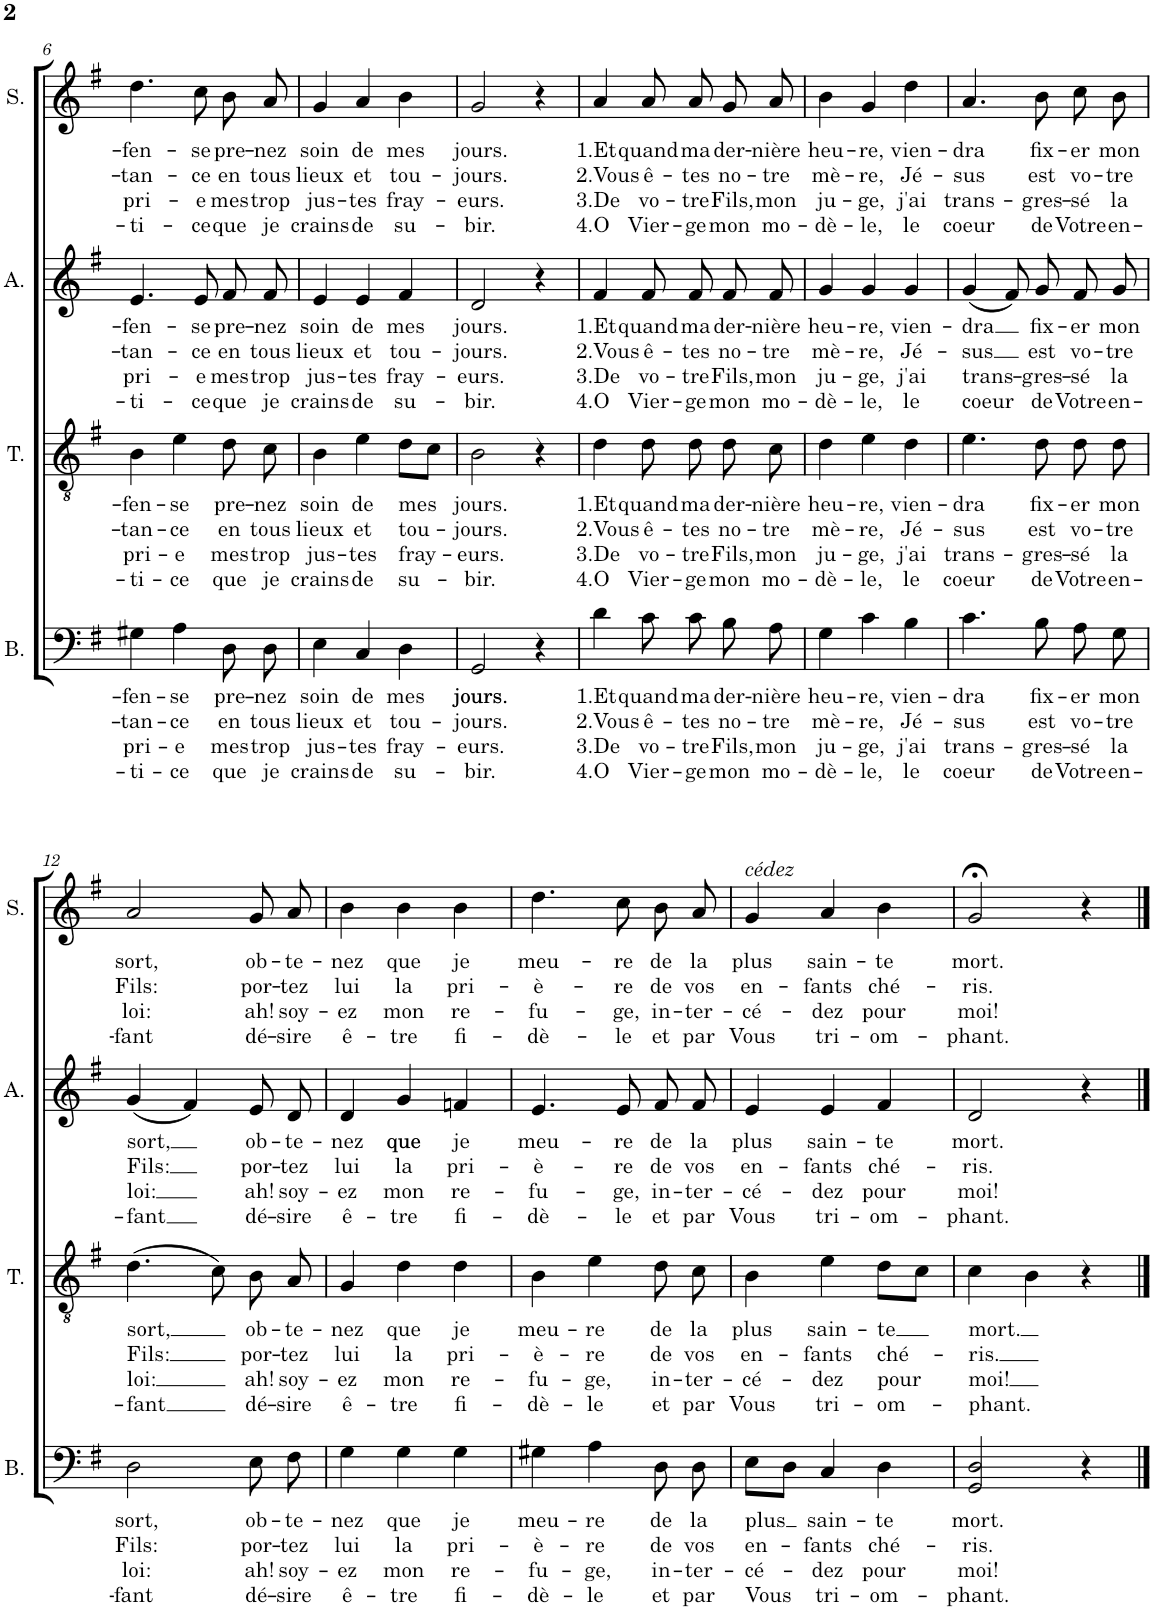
**kern	**text	**text	**text	**text	**kern	**text	**text	**text	**text	**kern	**text	**text	**text	**text	**kern	**text	**text	**text	**text
*part4	*part4	*part4	*part4	*part4	*part3	*part3	*part3	*part3	*part3	*part2	*part2	*part2	*part2	*part2	*part1	*part1	*part1	*part1	*part1
*staff4	*staff4	*staff4	*staff4	*staff4	*staff3	*staff3	*staff3	*staff3	*staff3	*staff2	*staff2	*staff2	*staff2	*staff2	*staff1	*staff1	*staff1	*staff1	*staff1
*I"Bass	*	*	*	*	*I"Tenor	*	*	*	*	*I"Alto	*	*	*	*	*I"Soprano	*	*	*	*
*I'B.	*	*	*	*	*I'T.	*	*	*	*	*I'A.	*	*	*	*	*I'S.	*	*	*	*
!!LO:PB:g=z
*clefF4	*	*	*	*	*clefGv2	*	*	*	*	*clefG2	*	*	*	*	*clefG2	*	*	*	*
*k[f#]	*	*	*	*	*k[f#]	*	*	*	*	*k[f#]	*	*	*	*	*k[f#]	*	*	*	*
*M3/4	*	*	*	*	*M3/4	*	*	*	*	*M3/4	*	*	*	*	*M3/4	*	*	*	*
=6	=6	=6	=6	=6	=6	=6	=6	=6	=6	=6	=6	=6	=6	=6	=6	=6	=6	=6	=6
!	!LO:LY:b	!LO:LY:b	!LO:LY:b	!LO:LY:b	!	!LO:LY:b	!LO:LY:b	!LO:LY:b	!LO:LY:b	!	!LO:LY:b	!LO:LY:b	!LO:LY:b	!LO:LY:b	!	!LO:LY:b	!LO:LY:b	!LO:LY:b	!LO:LY:b
4G#X\	-fen-	-tan-	pri-	-ti-	4B\	-fen-	-tan-	pri-	-ti-	4.e/	-fen-	-tan-	pri-	-ti-	4.dd\	-fen-	-tan-	pri-	-ti-
!	!LO:LY:b	!LO:LY:b	!LO:LY:b	!LO:LY:b	!	!LO:LY:b	!LO:LY:b	!LO:LY:b	!LO:LY:b	!	!	!	!	!	!	!	!	!	!
4A\	-se	-ce	-e	-ce	4e\	-se	-ce	-e	-ce	.	.	.	.	.	.	.	.	.	.
!	!	!	!	!	!	!	!	!	!	!	!LO:LY:b	!LO:LY:b	!LO:LY:b	!LO:LY:b	!	!LO:LY:b	!LO:LY:b	!LO:LY:b	!LO:LY:b
.	.	.	.	.	.	.	.	.	.	8e/	-se	-ce	-e	-ce	8cc\	-se	-ce	-e	-ce
!	!LO:LY:b	!LO:LY:b	!LO:LY:b	!LO:LY:b	!	!LO:LY:b	!LO:LY:b	!LO:LY:b	!LO:LY:b	!	!LO:LY:b	!LO:LY:b	!LO:LY:b	!LO:LY:b	!	!LO:LY:b	!LO:LY:b	!LO:LY:b	!LO:LY:b
8D\	pre-	en	mes	que	8d\	pre-	en	mes	que	8f#/L	pre-	en	mes	que	8b/L	pre-	en	mes	que
!	!LO:LY:b	!LO:LY:b	!LO:LY:b	!LO:LY:b	!	!LO:LY:b	!LO:LY:b	!LO:LY:b	!LO:LY:b	!	!LO:LY:b	!LO:LY:b	!LO:LY:b	!LO:LY:b	!	!LO:LY:b	!LO:LY:b	!LO:LY:b	!LO:LY:b
8D\	-nez	tous	trop	je	8c\	-nez	tous	trop	je	8f#/J	-nez	tous	trop	je	8a/J	-nez	tous	trop	je
=7	=7	=7	=7	=7	=7	=7	=7	=7	=7	=7	=7	=7	=7	=7	=7	=7	=7	=7	=7
!	!LO:LY:b	!LO:LY:b	!LO:LY:b	!LO:LY:b	!	!LO:LY:b	!LO:LY:b	!LO:LY:b	!LO:LY:b	!	!LO:LY:b	!LO:LY:b	!LO:LY:b	!LO:LY:b	!	!LO:LY:b	!LO:LY:b	!LO:LY:b	!LO:LY:b
4E\	soin	lieux	jus-	crains	4B\	soin	lieux	jus-	crains	4e/	soin	lieux	jus-	crains	4g/	soin	lieux	jus-	crains
!	!LO:LY:b	!LO:LY:b	!LO:LY:b	!LO:LY:b	!	!LO:LY:b	!LO:LY:b	!LO:LY:b	!LO:LY:b	!	!LO:LY:b	!LO:LY:b	!LO:LY:b	!LO:LY:b	!	!LO:LY:b	!LO:LY:b	!LO:LY:b	!LO:LY:b
4C/	de	et	-tes	de	4e\	de	et	-tes	de	4e/	de	et	-tes	de	4a/	de	et	-tes	de
!	!LO:LY:b	!LO:LY:b	!LO:LY:b	!LO:LY:b	!	!LO:LY:b	!LO:LY:b	!LO:LY:b	!LO:LY:b	!	!LO:LY:b	!LO:LY:b	!LO:LY:b	!LO:LY:b	!	!LO:LY:b	!LO:LY:b	!LO:LY:b	!LO:LY:b
4D\	mes	tou-	fray-	su-	8d\L	mes	-tou-	fray-	su-	4f#/	mes	tou-	fray-	su-	4b\	mes	tou-	fray-	su-
.	.	.	.	.	8c\J	.	.	.	.	.	.	.	.	.	.	.	.	.	.
=8	=8	=8	=8	=8	=8	=8	=8	=8	=8	=8	=8	=8	=8	=8	=8	=8	=8	=8	=8
!	!LO:LY:b	!LO:LY:b	!LO:LY:b	!LO:LY:b	!	!LO:LY:b	!LO:LY:b	!LO:LY:b	!LO:LY:b	!	!LO:LY:b	!LO:LY:b	!LO:LY:b	!LO:LY:b	!	!LO:LY:b	!LO:LY:b	!LO:LY:b	!LO:LY:b
2GG/	jours.	-jours.	-eurs.	-bir.	2B\	jours.	-jours.	-eurs.	-bir.	2d/	jours.	-jours.	-eurs.	-bir.	2g/	jours.	-jours.	-eurs.	-bir.
4r	.	.	.	.	4r	.	.	.	.	4r	.	.	.	.	4r	.	.	.	.
=9	=9	=9	=9	=9	=9	=9	=9	=9	=9	=9	=9	=9	=9	=9	=9	=9	=9	=9	=9
!	!LO:LY:b	!LO:LY:b	!LO:LY:b	!LO:LY:b	!	!LO:LY:b	!LO:LY:b	!LO:LY:b	!LO:LY:b	!	!LO:LY:b	!LO:LY:b	!LO:LY:b	!LO:LY:b	!	!LO:LY:b	!LO:LY:b	!LO:LY:b	!LO:LY:b
4d\	1.Et	2.Vous	3.De	4.O	4d\	1.Et	2.Vous	3.De	4.O	4f#/	1.Et	2.Vous	3.De	4.O	4a/	1.Et	2.Vous	3.De	4.O
!	!LO:LY:b	!LO:LY:b	!LO:LY:b	!LO:LY:b	!	!LO:LY:b	!LO:LY:b	!LO:LY:b	!LO:LY:b	!	!LO:LY:b	!LO:LY:b	!LO:LY:b	!LO:LY:b	!	!LO:LY:b	!LO:LY:b	!LO:LY:b	!LO:LY:b
8c\	quand	ê-	vo-	Vier-	8d\	quand	ê-	vo-	Vier-	8f#/L	quand	ê-	vo-	Vier-	8a/L	quand	ê-	vo-	Vier-
!	!LO:LY:b	!LO:LY:b	!LO:LY:b	!LO:LY:b	!	!LO:LY:b	!LO:LY:b	!LO:LY:b	!LO:LY:b	!	!LO:LY:b	!LO:LY:b	!LO:LY:b	!LO:LY:b	!	!LO:LY:b	!LO:LY:b	!LO:LY:b	!LO:LY:b
8c\	ma	-tes	-tre	-ge	8d\	ma	-tes	-tre	-ge	8f#/J	ma	-tes	-tre	-ge	8a/J	ma	-tes	-tre	-ge
!	!LO:LY:b	!LO:LY:b	!LO:LY:b	!LO:LY:b	!	!LO:LY:b	!LO:LY:b	!LO:LY:b	!LO:LY:b	!	!LO:LY:b	!LO:LY:b	!LO:LY:b	!LO:LY:b	!	!LO:LY:b	!LO:LY:b	!LO:LY:b	!LO:LY:b
8B\	der-	no-	Fils,	mon	8d\	der-	no-	Fils,	mon	8f#/L	der-	no-	Fils,	mon	8g/L	der-	no-	Fils,	mon
!	!LO:LY:b	!LO:LY:b	!LO:LY:b	!LO:LY:b	!	!LO:LY:b	!LO:LY:b	!LO:LY:b	!LO:LY:b	!	!LO:LY:b	!LO:LY:b	!LO:LY:b	!LO:LY:b	!	!LO:LY:b	!LO:LY:b	!LO:LY:b	!LO:LY:b
8A\	-nière	-tre	mon	mo-	8c\	-nière	-tre	mon	mo-	8f#/J	-nière	-tre	mon	mo-	8a/J	-nière	-tre	mon	mo-
=10	=10	=10	=10	=10	=10	=10	=10	=10	=10	=10	=10	=10	=10	=10	=10	=10	=10	=10	=10
!	!LO:LY:b	!LO:LY:b	!LO:LY:b	!LO:LY:b	!	!LO:LY:b	!LO:LY:b	!LO:LY:b	!LO:LY:b	!	!LO:LY:b	!LO:LY:b	!LO:LY:b	!LO:LY:b	!	!LO:LY:b	!LO:LY:b	!LO:LY:b	!LO:LY:b
4G\	heu-	mè-	ju-	-dè-	4d\	heu-	mè-	ju-	-dè-	4g/	heu-	mè-	ju-	-dè-	4b\	heu-	mè-	ju-	-dè-
!	!LO:LY:b	!LO:LY:b	!LO:LY:b	!LO:LY:b	!	!LO:LY:b	!LO:LY:b	!LO:LY:b	!LO:LY:b	!	!LO:LY:b	!LO:LY:b	!LO:LY:b	!LO:LY:b	!	!LO:LY:b	!LO:LY:b	!LO:LY:b	!LO:LY:b
4c\	-re,	-re,	-ge,	-le,	4e\	-re,	-re,	-ge,	-le,	4g/	-re,	-re,	-ge,	-le,	4g/	-re,	-re,	-ge,	-le,
!	!LO:LY:b	!LO:LY:b	!LO:LY:b	!LO:LY:b	!	!LO:LY:b	!LO:LY:b	!LO:LY:b	!LO:LY:b	!	!LO:LY:b	!LO:LY:b	!LO:LY:b	!LO:LY:b	!	!LO:LY:b	!LO:LY:b	!LO:LY:b	!LO:LY:b
4B\	vien-	Jé-	j'ai	le	4d\	vien-	Jé-	j'ai	le	4g/	vien-	Jé-	j'ai	le	4dd\	vien-	Jé-	j'ai	le
=11	=11	=11	=11	=11	=11	=11	=11	=11	=11	=11	=11	=11	=11	=11	=11	=11	=11	=11	=11
!	!LO:LY:b	!LO:LY:b	!LO:LY:b	!LO:LY:b	!	!LO:LY:b	!LO:LY:b	!LO:LY:b	!LO:LY:b	!	!LO:LY:b	!LO:LY:b	!LO:LY:b	!LO:LY:b	!	!LO:LY:b	!LO:LY:b	!LO:LY:b	!LO:LY:b
4.c\	-dra	-sus	trans-	coeur	4.e\	-dra	-sus	trans-	coeur	(4g/	-dra	-sus	trans-	coeur	4.a/	-dra	-sus	trans-	coeur
.	.	.	.	.	.	.	.	.	.	8f#/L)	.	.	.	.	.	.	.	.	.
!	!LO:LY:b	!LO:LY:b	!LO:LY:b	!LO:LY:b	!	!LO:LY:b	!LO:LY:b	!LO:LY:b	!LO:LY:b	!	!LO:LY:b	!LO:LY:b	!LO:LY:b	!LO:LY:b	!	!LO:LY:b	!LO:LY:b	!LO:LY:b	!LO:LY:b
8B\	fix-	est	-gres-	de	8d\	fix-	est	-gres-	de	8g/J	fix-	est	-gres-	de	8b\	fix-	est	-gres-	de
!	!LO:LY:b	!LO:LY:b	!LO:LY:b	!LO:LY:b	!	!LO:LY:b	!LO:LY:b	!LO:LY:b	!LO:LY:b	!	!LO:LY:b	!LO:LY:b	!LO:LY:b	!LO:LY:b	!	!LO:LY:b	!LO:LY:b	!LO:LY:b	!LO:LY:b
8A\	-er	vo-	-sé	Votre	8d\	-er	vo-	-sé	Votre	8f#/L	-er	vo-	-sé	Votre	8cc\L	-er	vo-	-sé	Votre
!	!LO:LY:b	!LO:LY:b	!LO:LY:b	!LO:LY:b	!	!LO:LY:b	!LO:LY:b	!LO:LY:b	!LO:LY:b	!	!LO:LY:b	!LO:LY:b	!LO:LY:b	!LO:LY:b	!	!LO:LY:b	!LO:LY:b	!LO:LY:b	!LO:LY:b
8G\	mon	-tre	la	en-	8d\	mon	-tre	la	en-	8g/J	mon	-tre	la	en-	8b\J	mon	-tre	la	en-
!!LO:LB:g=z
=12	=12	=12	=12	=12	=12	=12	=12	=12	=12	=12	=12	=12	=12	=12	=12	=12	=12	=12	=12
!	!LO:LY:b	!LO:LY:b	!LO:LY:b	!LO:LY:b	!	!LO:LY:b	!LO:LY:b	!LO:LY:b	!LO:LY:b	!	!LO:LY:b	!LO:LY:b	!LO:LY:b	!LO:LY:b	!	!LO:LY:b	!LO:LY:b	!LO:LY:b	!LO:LY:b
2D\	sort,	Fils:	loi:	-fant	(4.d\	sort,	Fils:	loi:	fant	(4g/	sort,	Fils:	loi:	fant	2a/	sort,	Fils:	loi:	-fant
.	.	.	.	.	.	.	.	.	.	4f#/)	.	.	.	.	.	.	.	.	.
.	.	.	.	.	8c\)	.	.	.	.	.	.	.	.	.	.	.	.	.	.
!	!LO:LY:b	!LO:LY:b	!LO:LY:b	!LO:LY:b	!	!LO:LY:b	!LO:LY:b	!LO:LY:b	!LO:LY:b	!	!LO:LY:b	!LO:LY:b	!LO:LY:b	!LO:LY:b	!	!LO:LY:b	!LO:LY:b	!LO:LY:b	!LO:LY:b
8E\	ob-	por-	ah!	dé-	8B\	ob-	por-	ah!	dé-	8e/L	ob-	por-	ah!	dé-	8g/L	ob-	por-	ah!	dé-
!	!LO:LY:b	!LO:LY:b	!LO:LY:b	!LO:LY:b	!	!LO:LY:b	!LO:LY:b	!LO:LY:b	!LO:LY:b	!	!LO:LY:b	!LO:LY:b	!LO:LY:b	!LO:LY:b	!	!LO:LY:b	!LO:LY:b	!LO:LY:b	!LO:LY:b
8F#\	-te-	-tez	soy-	-sire	8A/	-te-	-tez	soy-	-sire	8d/J	-te-	-tez	soy-	-sire	8a/J	-te-	-tez	soy-	-sire
=13	=13	=13	=13	=13	=13	=13	=13	=13	=13	=13	=13	=13	=13	=13	=13	=13	=13	=13	=13
!	!LO:LY:b	!LO:LY:b	!LO:LY:b	!LO:LY:b	!	!LO:LY:b	!LO:LY:b	!LO:LY:b	!LO:LY:b	!	!LO:LY:b	!LO:LY:b	!LO:LY:b	!LO:LY:b	!	!LO:LY:b	!LO:LY:b	!LO:LY:b	!LO:LY:b
4G\	-nez	lui	-ez	ê-	4G/	-nez	lui	-ez	ê-	4d/	-nez	lui	-ez	ê-	4b\	-nez	lui	-ez	ê-
!	!LO:LY:b	!LO:LY:b	!LO:LY:b	!LO:LY:b	!	!LO:LY:b	!LO:LY:b	!LO:LY:b	!LO:LY:b	!	!LO:LY:b	!LO:LY:b	!LO:LY:b	!LO:LY:b	!	!LO:LY:b	!LO:LY:b	!LO:LY:b	!LO:LY:b
4G\	que	la	mon	-tre	4d\	que	la	mon	-tre	4g/	que	la	mon	-tre	4b\	que	la	mon	-tre
!	!LO:LY:b	!LO:LY:b	!LO:LY:b	!LO:LY:b	!	!LO:LY:b	!LO:LY:b	!LO:LY:b	!LO:LY:b	!	!LO:LY:b	!LO:LY:b	!LO:LY:b	!LO:LY:b	!	!LO:LY:b	!LO:LY:b	!LO:LY:b	!LO:LY:b
4G\	je	pri-	re-	fi-	4d\	je	pri-	re-	fi-	4fn/	je	pri-	re-	fi-	4b\	je	pri-	re-	fi-
=14	=14	=14	=14	=14	=14	=14	=14	=14	=14	=14	=14	=14	=14	=14	=14	=14	=14	=14	=14
!	!LO:LY:b	!LO:LY:b	!LO:LY:b	!LO:LY:b	!	!LO:LY:b	!LO:LY:b	!LO:LY:b	!LO:LY:b	!	!LO:LY:b	!LO:LY:b	!LO:LY:b	!LO:LY:b	!	!LO:LY:b	!LO:LY:b	!LO:LY:b	!LO:LY:b
4G#X\	meu-	-è-	-fu-	-dè-	4B\	meu-	-è-	-fu-	-dè-	4.e/	meu-	-è-	-fu-	-dè-	4.dd\	meu-	-è-	-fu-	-dè-
!	!LO:LY:b	!LO:LY:b	!LO:LY:b	!LO:LY:b	!	!LO:LY:b	!LO:LY:b	!LO:LY:b	!LO:LY:b	!	!	!	!	!	!	!	!	!	!
4A\	-re	-re	-ge,	-le	4e\	-re	-re	-ge,	-le	.	.	.	.	.	.	.	.	.	.
!	!	!	!	!	!	!	!	!	!	!	!LO:LY:b	!LO:LY:b	!LO:LY:b	!LO:LY:b	!	!LO:LY:b	!LO:LY:b	!LO:LY:b	!LO:LY:b
.	.	.	.	.	.	.	.	.	.	8e/	-re	-re	-ge,	-le	8cc\	-re	-re	-ge,	-le
!	!LO:LY:b	!LO:LY:b	!LO:LY:b	!LO:LY:b	!	!LO:LY:b	!LO:LY:b	!LO:LY:b	!LO:LY:b	!	!LO:LY:b	!LO:LY:b	!LO:LY:b	!LO:LY:b	!	!LO:LY:b	!LO:LY:b	!LO:LY:b	!LO:LY:b
8D\	de	de	in-	et	8d\	de	de	in-	et	8f#/L	de	de	in-	et	8b/L	de	de	in-	et
!	!LO:LY:b	!LO:LY:b	!LO:LY:b	!LO:LY:b	!	!LO:LY:b	!LO:LY:b	!LO:LY:b	!LO:LY:b	!	!LO:LY:b	!LO:LY:b	!LO:LY:b	!LO:LY:b	!	!LO:LY:b	!LO:LY:b	!LO:LY:b	!LO:LY:b
8D\	la	vos	-ter-	par	8c\	la	vos	-ter-	par	8f#/J	la	vos	-ter-	par	8a/J	la	vos	-ter-	par
=15	=15	=15	=15	=15	=15	=15	=15	=15	=15	=15	=15	=15	=15	=15	=15	=15	=15	=15	=15
!	!	!	!	!	!	!	!	!	!	!	!	!	!	!	!LO:TX:a:i:t=cédez	!	!	!	!
!	!LO:LY:b	!LO:LY:b	!LO:LY:b	!LO:LY:b	!	!LO:LY:b	!LO:LY:b	!LO:LY:b	!LO:LY:b	!	!LO:LY:b	!LO:LY:b	!LO:LY:b	!LO:LY:b	!	!LO:LY:b	!LO:LY:b	!LO:LY:b	!LO:LY:b
8E\L	plus	en-	-cé-	-Vous	4B\	plus	en-	-cé-	Vous	4e/	plus	en-	-cé-	Vous	4g/	plus	en-	-cé-	Vous
8D\J	.	.	.	.	.	.	.	.	.	.	.	.	.	.	.	.	.	.	.
!	!LO:LY:b	!LO:LY:b	!LO:LY:b	!LO:LY:b	!	!LO:LY:b	!LO:LY:b	!LO:LY:b	!LO:LY:b	!	!LO:LY:b	!LO:LY:b	!LO:LY:b	!LO:LY:b	!	!LO:LY:b	!LO:LY:b	!LO:LY:b	!LO:LY:b
4C/	sain-	fants	-dez	tri-	4e\	sain-	-fants	-dez	tri-	4e/	sain-	-fants	-dez	tri-	4a/	sain-	-fants	-dez	tri-
!	!LO:LY:b	!LO:LY:b	!LO:LY:b	!LO:LY:b	!	!LO:LY:b	!LO:LY:b	!LO:LY:b	!LO:LY:b	!	!LO:LY:b	!LO:LY:b	!LO:LY:b	!LO:LY:b	!	!LO:LY:b	!LO:LY:b	!LO:LY:b	!LO:LY:b
4D\	-te	ché-	pour	-om-	8d\L	-te	ché-	pour	-om-	4f#/	-te	ché-	pour	-om-	4b\	-te	ché-	pour	-om-
.	.	.	.	.	8c\J	.	.	.	.	.	.	.	.	.	.	.	.	.	.
=16	=16	=16	=16	=16	=16	=16	=16	=16	=16	=16	=16	=16	=16	=16	=16	=16	=16	=16	=16
!	!LO:LY:b	!LO:LY:b	!LO:LY:b	!LO:LY:b	!	!LO:LY:b	!LO:LY:b	!LO:LY:b	!LO:LY:b	!	!LO:LY:b	!LO:LY:b	!LO:LY:b	!LO:LY:b	!	!LO:LY:b	!LO:LY:b	!LO:LY:b	!LO:LY:b
2GG/ 2D/	mort.	-ris.	moi!	-phant.	4c\	mort.	-ris.	moi!	-phant.	2d/	mort.	-ris.	moi!	-phant.	2g;</	mort.	-ris.	moi!	-phant.
.	.	.	.	.	4B\	.	.	.	.	.	.	.	.	.	.	.	.	.	.
4r	.	.	.	.	4r	.	.	.	.	4r	.	.	.	.	4r	.	.	.	.
==	==	==	==	==	==	==	==	==	==	==	==	==	==	==	==	==	==	==	==
*-	*-	*-	*-	*-	*-	*-	*-	*-	*-	*-	*-	*-	*-	*-	*-	*-	*-	*-	*-
